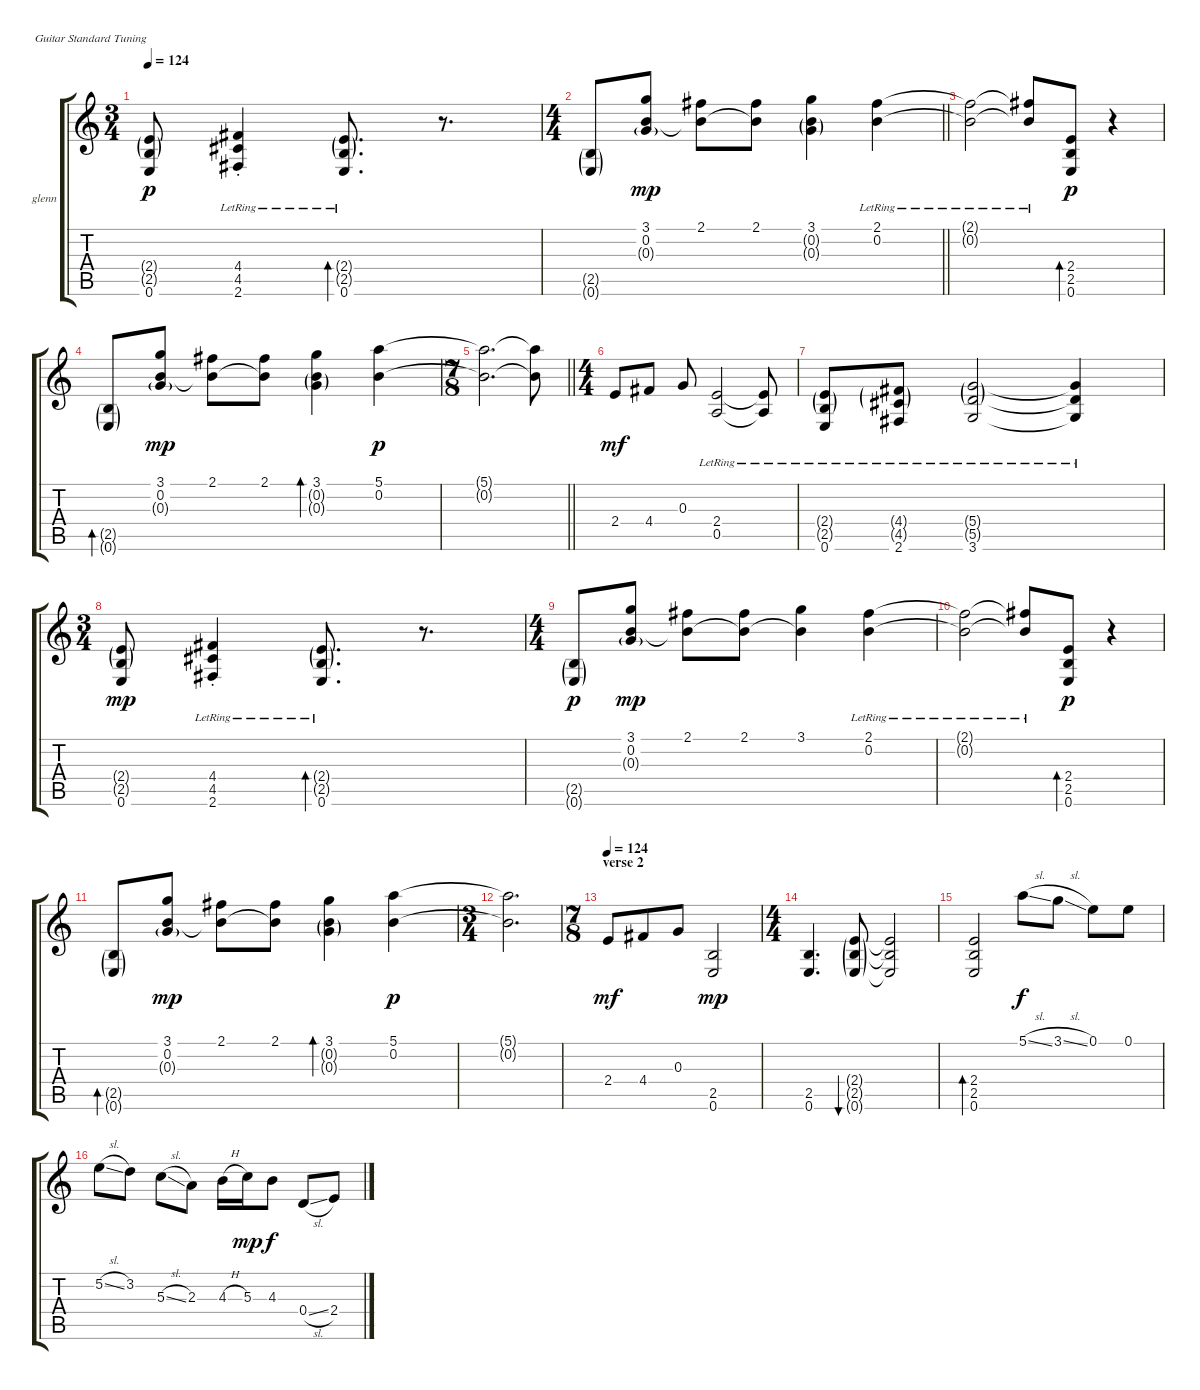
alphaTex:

\bracketExtendMode groupsimilarinstruments
\firstSystemTrackNameOrientation horizontal
\otherSystemsTrackNameOrientation horizontal
\track ("lead / rythm - glenn" "glenn") {instrument electricguitarclean}
\staff {score tabs}
\tuning (E4 B3 G3 D3 A2 E2)
\ts (3 4)
\tempo 124
\clef g2
\scale
0.333333
\ks c
(0.6 2.5{g} 2.4{g}).8{dy p} (2.6{lr} 4.4 4.5{st}).4 (0.6{lr} 2.5{g lr} 2.4{g lr}).8{d bd 60} r.8{d} |
\ts (4 4)
\scale
0.333333
\barLineRight lightlight
(0.6{g} 2.5{g}).8 (3.1 0.2 0.3{g}).8{dy mp} (2.1 0.2{t}).8 (2.1 0.2{t}).8 (3.1 0.2{g} 0.3{g}).4 (2.1{lr} 0.2).4 |
\scale
0.333333 (2.1{lr t} 0.2{t}).2 (0.2{t} 2.1{lr t}).8 (0.6 2.5 2.4).8{bd 60 dy p} r.4 |
\scale
0.333333 (0.6{g} 2.5{g}).8{bd 119} (3.1 0.2 0.3{g}).8{dy mp} (2.1 0.2{t}).8 (2.1 0.2{t}).8 (3.1 0.2{g} 0.3{g}).4{bd 81} (5.1 0.2).4{dy p} |
\ts (7 8)
\scale
0.333333
\barLineRight lightlight
(5.1{t} 0.2{t}).2{d} (5.1{t} 0.2{t}).8 |
\ts (4 4)
\scale
0.333333 2.4.8{dy mf} 4.4.8 0.3.8 (2.4{lr} 0.5{lr}).2 (0.5{lr t} 2.4{lr t}).8 |
\scale
0.333333 (0.6{lr} 2.5{g lr} 2.4{g lr}).8 (2.6{lr} 4.5{g lr} 4.4{g lr}).8 (3.6{lr} 5.5{g lr} 5.4{g lr}).2 (3.6{lr t} 5.5{lr t} 5.4{lr t}).4 |
\ts (3 4)
\scale
0.333333 (0.6 2.5{g} 2.4{g}).8{dy mp} (2.6{lr} 4.4 4.5{st}).4 (0.6{lr} 2.5{g lr} 2.4{g lr}).8{d bd 60} r.8{d} |
\ts (4 4)
\scale
0.333333 (0.6{g} 2.5{g}).8{dy p} (3.1 0.2 0.3{g}).8{dy mp} (2.1 0.2{t}).8 (2.1 0.2{t}).8 (3.1 0.2{t}).4 (2.1{lr} 0.2).4 |
\scale
0.333333 (2.1{lr t} 0.2{t}).2 (0.2{t} 2.1{lr t}).8 (0.6 2.5 2.4).8{bd 60 dy p} r.4 |
\scale
0.333333 (0.6{g} 2.5{g}).8{bd 119} (3.1 0.2 0.3{g}).8{dy mp} (2.1 0.2{t}).8 (2.1 0.2{t}).8 (3.1 0.2{g} 0.3{g}).4{bd 81} (5.1 0.2).4{dy p} |
\ts (3 4)
\scale
0.333333 (5.1{t} 0.2{t}).2{d} |
\ts (7 8)
\section ("" "verse 2")
\tempo 124
\scale
0.333333 2.4.8{dy mf} 4.4.8 0.3.8 (2.5 0.6).2{dy mp} |
\ts (4 4)
\scale
0.333333 (2.5 0.6).4{d} (2.4{g} 2.5{g} 0.6{g}).8{bu 119} (2.4{t} 2.5{t} 0.6{t}).2 |
\scale
0.256303 (2.4 2.5 0.6).2{bd 145} 5.1{sl}.8{dy f} 3.1{sl}.8 0.1.8 0.1.8 |
\scale
0.256303 5.2{sl}.8 3.2.8 5.3{sl}.8 2.3.8 4.3{h}.16 5.3.16{dy mp} 4.3.8{dy f} 0.4{sl}.8 2.4.8
